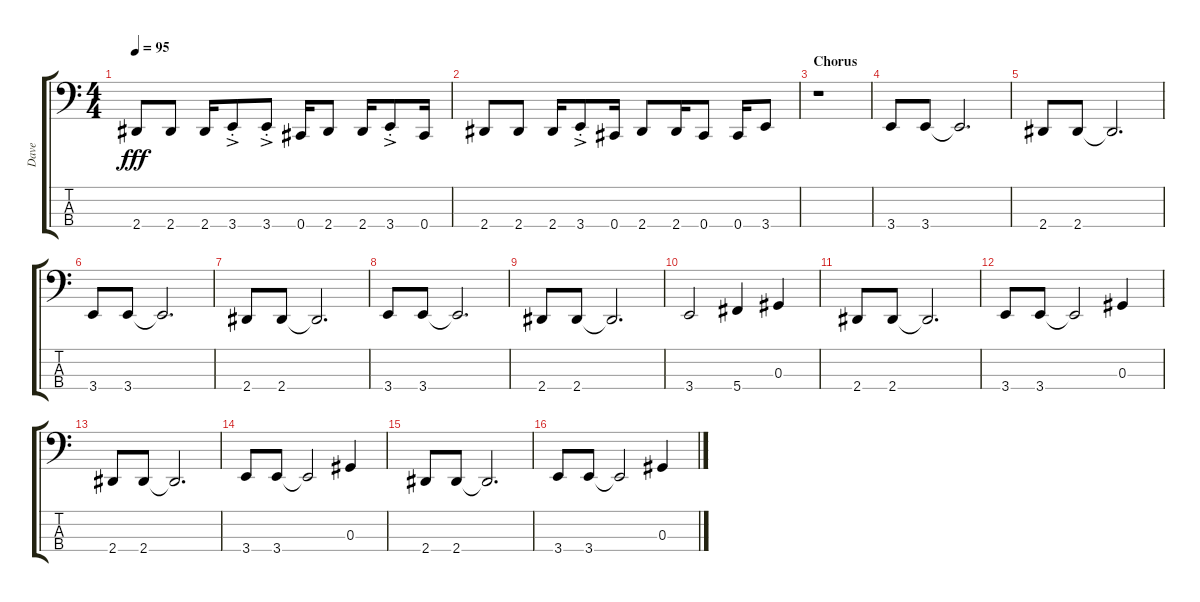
\track ("Dave" "Dave") {instrument electricbasspick}
\staff {score tabs}
\tuning (Gb2 Db2 Ab1 Db1) {hide}
\ts (4 4)
\tempo 95
\clef f4
\ks c
2.4.8{dy fff} 2.4.8 2.4.16 3.4{ac st}.8 3.4{ac st}.8 0.4.16 2.4.8 2.4.16 3.4{ac st}.8 0.4.16 |
2.4.8 2.4.8 2.4.16 3.4{ac st}.8 0.4.16 2.4.8 2.4.16 0.4.8 0.4.16 3.4.8 |
\section ("" "Chorus")
r.1 |
3.4.8 3.4.8 3.4{t}.2{d} |
2.4.8 2.4.8 2.4{t}.2{d} |
3.4.8 3.4.8 3.4{t}.2{d} |
2.4.8 2.4.8 2.4{t}.2{d} |
3.4.8 3.4.8 3.4{t}.2{d} |
2.4.8 2.4.8 2.4{t}.2{d} |
3.4.2 5.4.4 0.3.4 |
2.4.8 2.4.8 2.4{t}.2{d} |
3.4.8 3.4.8 3.4{t}.2 0.3.4 |
2.4.8 2.4.8 2.4{t}.2{d} |
3.4.8 3.4.8 3.4{t}.2 0.3.4 |
2.4.8 2.4.8 2.4{t}.2{d} |
3.4.8 3.4.8 3.4{t}.2 0.3.4
